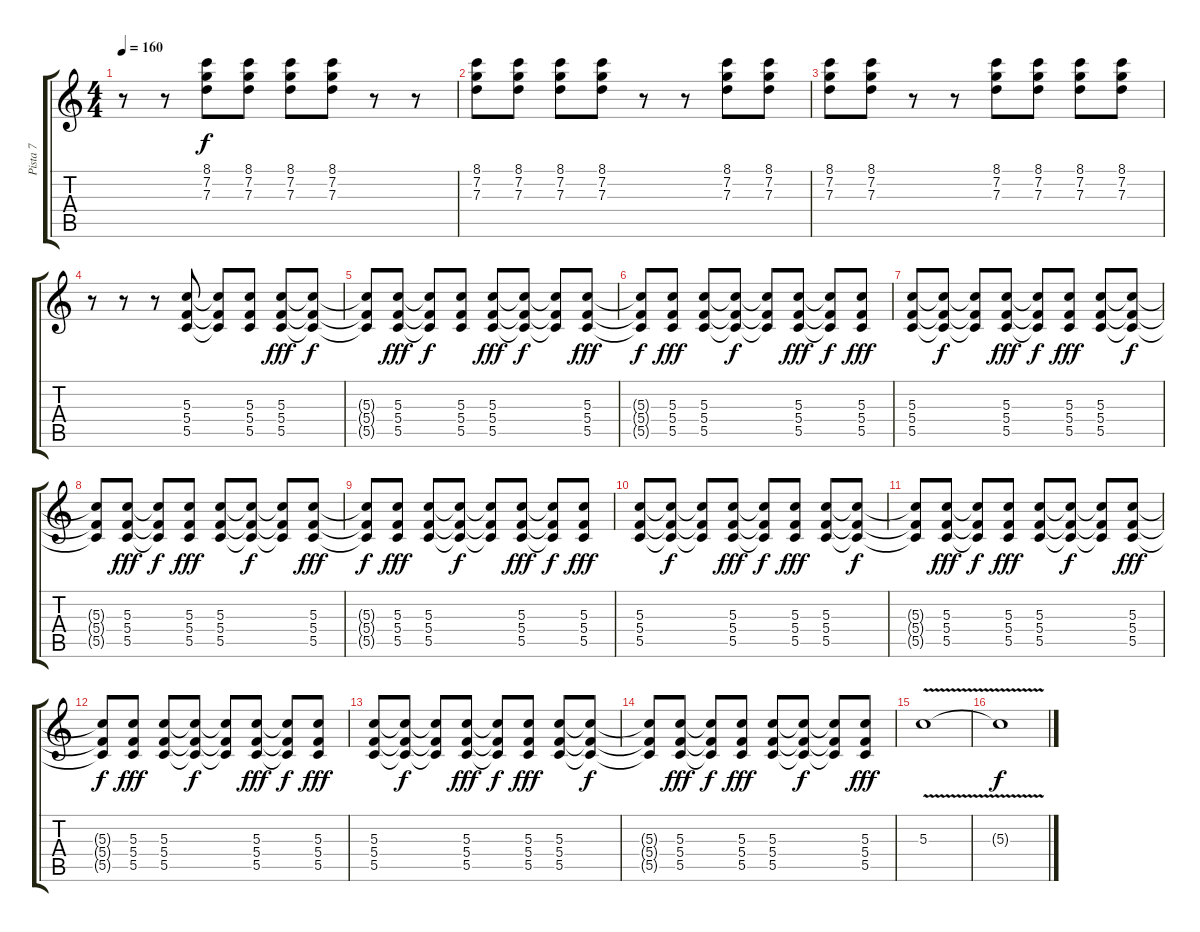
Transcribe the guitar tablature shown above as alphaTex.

\track ("Pista 7" "Pista 7") {instrument overdrivenguitar}
\staff {score tabs}
\tuning (E4 C4 G3 C3 G2 C2) {hide}
\ts (4 4)
\tempo 160
\clef g2
\ks c
r.8{dy f} r.8 (8.1 7.2 7.3).8 (8.1 7.2 7.3).8 (8.1 7.2 7.3).8 (8.1 7.2 7.3).8 r.8 r.8 |
(8.1 7.2 7.3).8 (8.1 7.2 7.3).8 (8.1 7.2 7.3).8 (8.1 7.2 7.3).8 r.8 r.8 (8.1 7.2 7.3).8 (8.1 7.2 7.3).8 |
(8.1 7.2 7.3).8 (8.1 7.2 7.3).8 r.8 r.8 (8.1 7.2 7.3).8 (8.1 7.2 7.3).8 (8.1 7.2 7.3).8 (8.1 7.2 7.3).8 |
r.8 r.8 r.8 (5.3 5.4 5.5).8 (5.3{t} 5.4{t} 5.5{t}).8 (5.3 5.4 5.5).8 (5.3 5.4 5.5).8{dy fff} (5.3{t} 5.4{t} 5.5{t}).8{dy f} |
(5.3{t} 5.4{t} 5.5{t}).8 (5.3 5.4 5.5).8{dy fff} (5.3{t} 5.4{t} 5.5{t}).8{dy f} (5.3 5.4 5.5).8 (5.3 5.4 5.5).8{dy fff} (5.3{t} 5.4{t} 5.5{t}).8{dy f} (5.3{t} 5.4{t} 5.5{t}).8 (5.3 5.4 5.5).8{dy fff} |
(5.3{t} 5.4{t} 5.5{t}).8{dy f} (5.3 5.4 5.5).8{dy fff} (5.3 5.4 5.5).8 (5.3{t} 5.4{t} 5.5{t}).8{dy f} (5.3{t} 5.4{t} 5.5{t}).8 (5.3 5.4 5.5).8{dy fff} (5.3{t} 5.4{t} 5.5{t}).8{dy f} (5.3 5.4 5.5).8{dy fff} |
(5.3 5.4 5.5).8 (5.3{t} 5.4{t} 5.5{t}).8{dy f} (5.3{t} 5.4{t} 5.5{t}).8 (5.3 5.4 5.5).8{dy fff} (5.3{t} 5.4{t} 5.5{t}).8{dy f} (5.3 5.4 5.5).8{dy fff} (5.3 5.4 5.5).8 (5.3{t} 5.4{t} 5.5{t}).8{dy f} |
(5.3{t} 5.4{t} 5.5{t}).8 (5.3 5.4 5.5).8{dy fff} (5.3{t} 5.4{t} 5.5{t}).8{dy f} (5.3 5.4 5.5).8{dy fff} (5.3 5.4 5.5).8 (5.3{t} 5.4{t} 5.5{t}).8{dy f} (5.3{t} 5.4{t} 5.5{t}).8 (5.3 5.4 5.5).8{dy fff} |
(5.3{t} 5.4{t} 5.5{t}).8{dy f} (5.3 5.4 5.5).8{dy fff} (5.3 5.4 5.5).8 (5.3{t} 5.4{t} 5.5{t}).8{dy f} (5.3{t} 5.4{t} 5.5{t}).8 (5.3 5.4 5.5).8{dy fff} (5.3{t} 5.4{t} 5.5{t}).8{dy f} (5.3 5.4 5.5).8{dy fff} |
(5.3 5.4 5.5).8 (5.3{t} 5.4{t} 5.5{t}).8{dy f} (5.3{t} 5.4{t} 5.5{t}).8 (5.3 5.4 5.5).8{dy fff} (5.3{t} 5.4{t} 5.5{t}).8{dy f} (5.3 5.4 5.5).8{dy fff} (5.3 5.4 5.5).8 (5.3{t} 5.4{t} 5.5{t}).8{dy f} |
(5.3{t} 5.4{t} 5.5{t}).8 (5.3 5.4 5.5).8{dy fff} (5.3{t} 5.4{t} 5.5{t}).8{dy f} (5.3 5.4 5.5).8{dy fff} (5.3 5.4 5.5).8 (5.3{t} 5.4{t} 5.5{t}).8{dy f} (5.3{t} 5.4{t} 5.5{t}).8 (5.3 5.4 5.5).8{dy fff} |
(5.3{t} 5.4{t} 5.5{t}).8{dy f} (5.3 5.4 5.5).8{dy fff} (5.3 5.4 5.5).8 (5.3{t} 5.4{t} 5.5{t}).8{dy f} (5.3{t} 5.4{t} 5.5{t}).8 (5.3 5.4 5.5).8{dy fff} (5.3{t} 5.4{t} 5.5{t}).8{dy f} (5.3 5.4 5.5).8{dy fff} |
(5.3 5.4 5.5).8 (5.3{t} 5.4{t} 5.5{t}).8{dy f} (5.3{t} 5.4{t} 5.5{t}).8 (5.3 5.4 5.5).8{dy fff} (5.3{t} 5.4{t} 5.5{t}).8{dy f} (5.3 5.4 5.5).8{dy fff} (5.3 5.4 5.5).8 (5.3{t} 5.4{t} 5.5{t}).8{dy f} |
(5.3{t} 5.4{t} 5.5{t}).8 (5.3 5.4 5.5).8{dy fff} (5.3{t} 5.4{t} 5.5{t}).8{dy f} (5.3 5.4 5.5).8{dy fff} (5.3 5.4 5.5).8 (5.3{t} 5.4{t} 5.5{t}).8{dy f} (5.3{t} 5.4{t} 5.5{t}).8 (5.3 5.4 5.5).8{dy fff} |
5.3{v}.1 |
5.3{t}.1{dy f}
